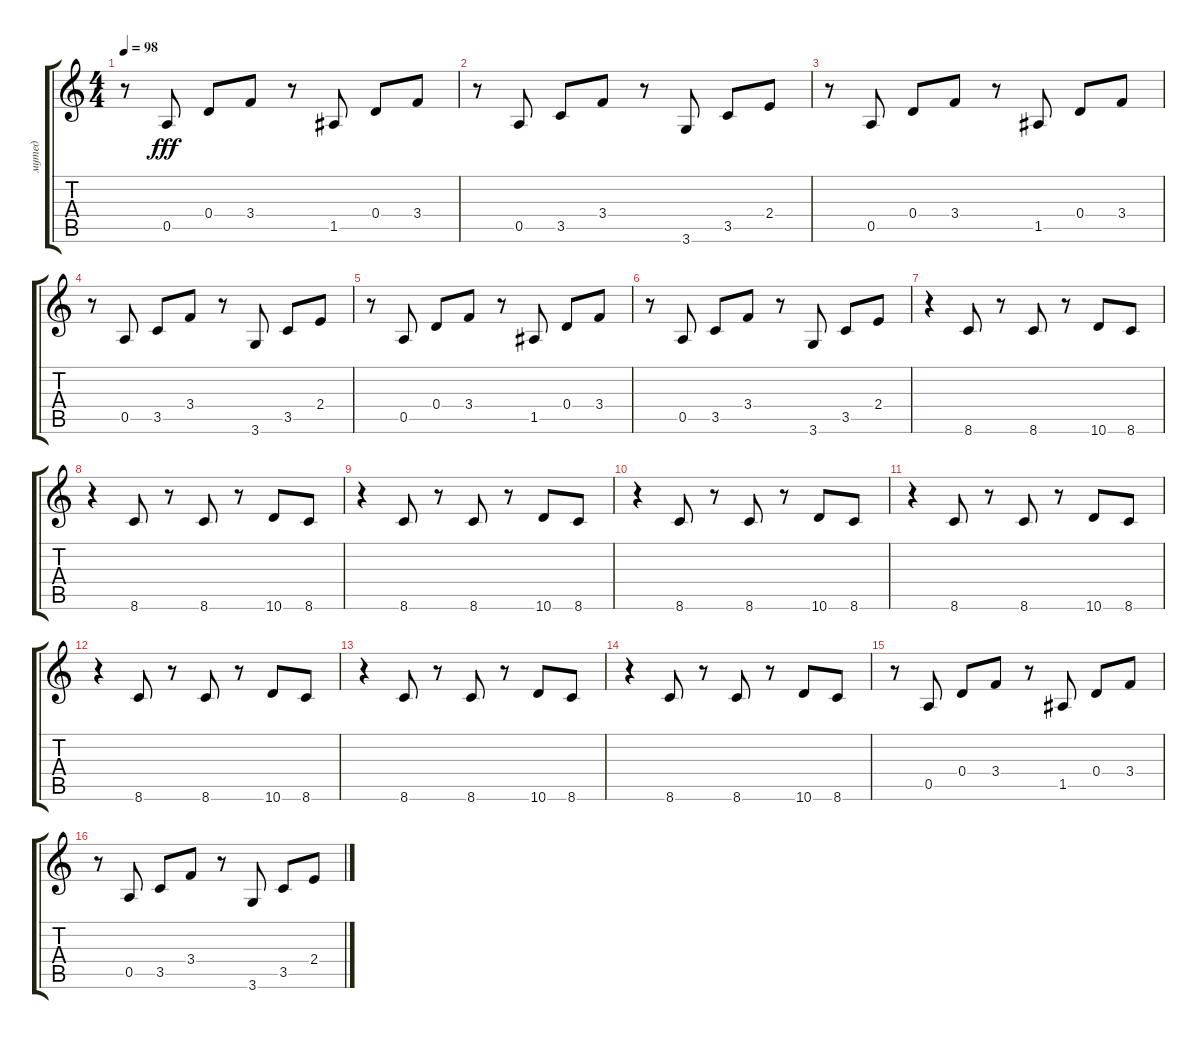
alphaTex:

\track ("мутед" "мутед") {instrument electricguitarmuted}
\staff {score tabs}
\tuning (E4 B3 G3 D3 A2 E2) {hide}
\ts (4 4)
\tempo 98
\clef g2
\ks c
r.8{dy fff} 0.5.8 0.4.8 3.4.8 r.8 1.5.8 0.4.8 3.4.8 |
r.8 0.5.8 3.5.8 3.4.8 r.8 3.6.8 3.5.8 2.4.8 |
r.8 0.5.8 0.4.8 3.4.8 r.8 1.5.8 0.4.8 3.4.8 |
r.8 0.5.8 3.5.8 3.4.8 r.8 3.6.8 3.5.8 2.4.8 |
r.8 0.5.8 0.4.8 3.4.8 r.8 1.5.8 0.4.8 3.4.8 |
r.8 0.5.8 3.5.8 3.4.8 r.8 3.6.8 3.5.8 2.4.8 |
r.4 8.6.8 r.8 8.6.8 r.8 10.6.8 8.6.8 |
r.4 8.6.8 r.8 8.6.8 r.8 10.6.8 8.6.8 |
r.4 8.6.8 r.8 8.6.8 r.8 10.6.8 8.6.8 |
r.4 8.6.8 r.8 8.6.8 r.8 10.6.8 8.6.8 |
r.4 8.6.8 r.8 8.6.8 r.8 10.6.8 8.6.8 |
r.4 8.6.8 r.8 8.6.8 r.8 10.6.8 8.6.8 |
r.4 8.6.8 r.8 8.6.8 r.8 10.6.8 8.6.8 |
r.4 8.6.8 r.8 8.6.8 r.8 10.6.8 8.6.8 |
r.8 0.5.8 0.4.8 3.4.8 r.8 1.5.8 0.4.8 3.4.8 |
r.8 0.5.8 3.5.8 3.4.8 r.8 3.6.8 3.5.8 2.4.8
